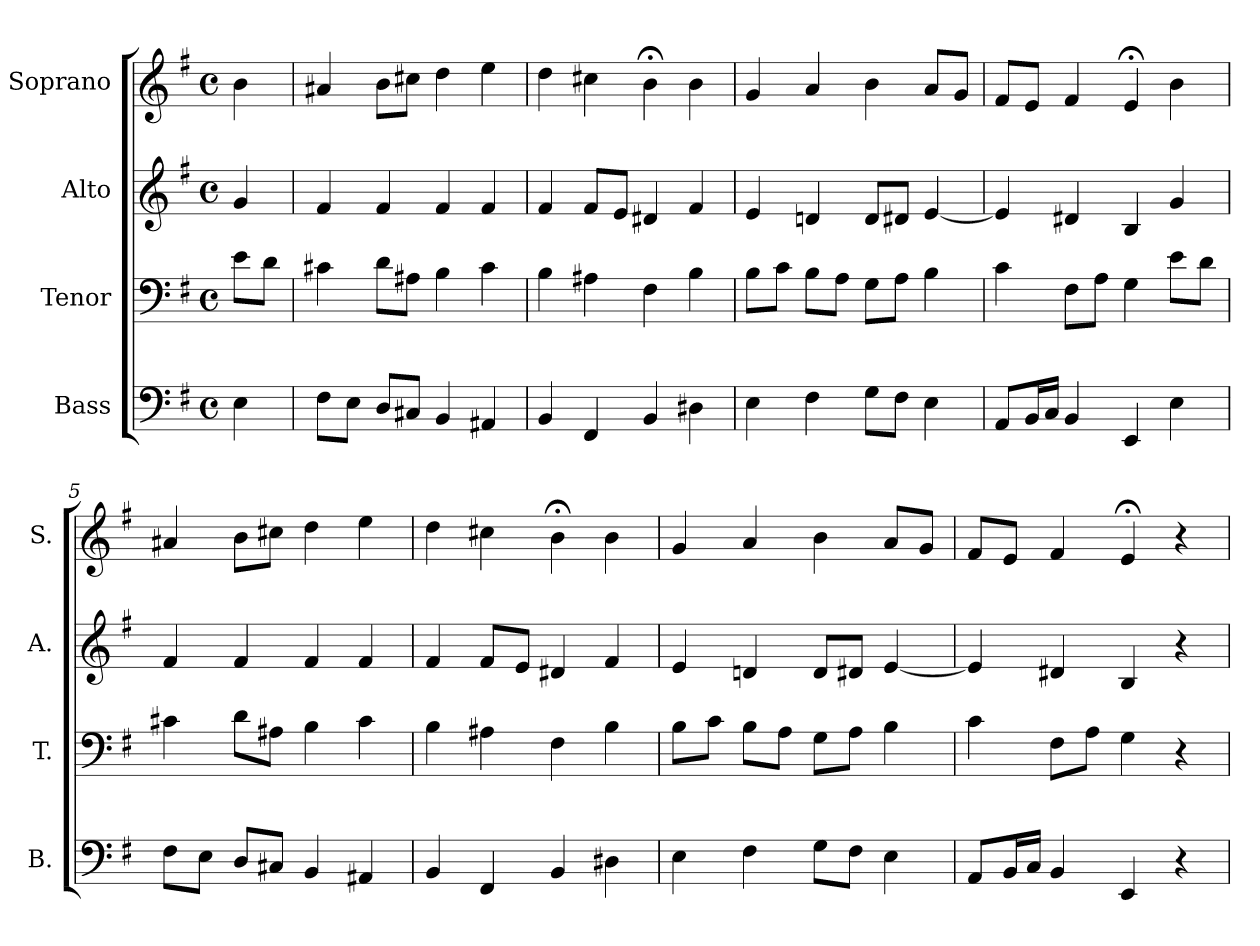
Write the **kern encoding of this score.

**kern	**kern	**kern	**kern
*part4	*part3	*part2	*part1
*staff4	*staff3	*staff2	*staff1
*I"Bass	*I"Tenor	*I"Alto	*I"Soprano
*I'B.	*I'T.	*I'A.	*I'S.
*clefF4	*clefF4	*clefG2	*clefG2
*k[f#]	*k[f#]	*k[f#]	*k[f#]
*e:	*e:	*e:	*e:
*M4/4	*M4/4	*M4/4	*M4/4
*met(c)	*met(c)	*met(c)	*met(c)
=	=	=	=
4E\	8e\L	4g/	4b\
.	8d\J	.	.
=1	=1	=1	=1
8F#\L	4c#X\	4f#/	4a#X/
8E\J	.	.	.
8D/L	8d\L	4f#/	8b\L
8C#X/J	8A#X\J	.	8cc#X\J
4BB/	4B\	4f#/	4dd\
4AA#X/	4c#\	4f#/	4ee\
=2	=2	=2	=2
4BB/	4B\	4f#/	4dd\
4FF#/	4A#X\	8f#/L	4cc#X\
.	.	8e/J	.
4BB/	4F#\	4d#X/	4b;<\
4D#X\	4B\	4f#/	4b\
=3	=3	=3	=3
4E\	8B\L	4e/	4g/
.	8c\J	.	.
4F#\	8B\L	4dn/	4a/
.	8A\J	.	.
8G\L	8G\L	8d/L	4b\
8F#\J	8A\J	8d#X/J	.
4E\	4B\	[4e/	8a/L
.	.	.	8g/J
!!LO:LB:g=z
=4	=4	=4	=4
8AA/L	4c\	4e/]	8f#/L
16BB/L	.	.	8e/J
16C/JJ	.	.	.
4BB/	8F#\L	4d#X/	4f#/
.	8A\J	.	.
4EE/	4G\	4B/	4e;</
4E\	8e\L	4g/	4b\
.	8d\J	.	.
=5	=5	=5	=5
8F#\L	4c#X\	4f#/	4a#X/
8E\J	.	.	.
8D/L	8d\L	4f#/	8b\L
8C#X/J	8A#X\J	.	8cc#X\J
4BB/	4B\	4f#/	4dd\
4AA#X/	4c#\	4f#/	4ee\
=6	=6	=6	=6
4BB/	4B\	4f#/	4dd\
4FF#/	4A#X\	8f#/L	4cc#X\
.	.	8e/J	.
4BB/	4F#\	4d#X/	4b;<\
4D#X\	4B\	4f#/	4b\
=7	=7	=7	=7
4E\	8B\L	4e/	4g/
.	8c\J	.	.
4F#\	8B\L	4dn/	4a/
.	8A\J	.	.
8G\L	8G\L	8d/L	4b\
8F#\J	8A\J	8d#X/J	.
4E\	4B\	[4e/	8a/L
.	.	.	8g/J
!!LO:LB:g=z
=8	=8	=8	=8
8AA/L	4c\	4e/]	8f#/L
16BB/L	.	.	8e/J
16C/JJ	.	.	.
4BB/	8F#\L	4d#X/	4f#/
.	8A\J	.	.
4EE/	4G\	4B/	4e;</
4r	4r	4r	4r
=	=	=	=
*-	*-	*-	*-
